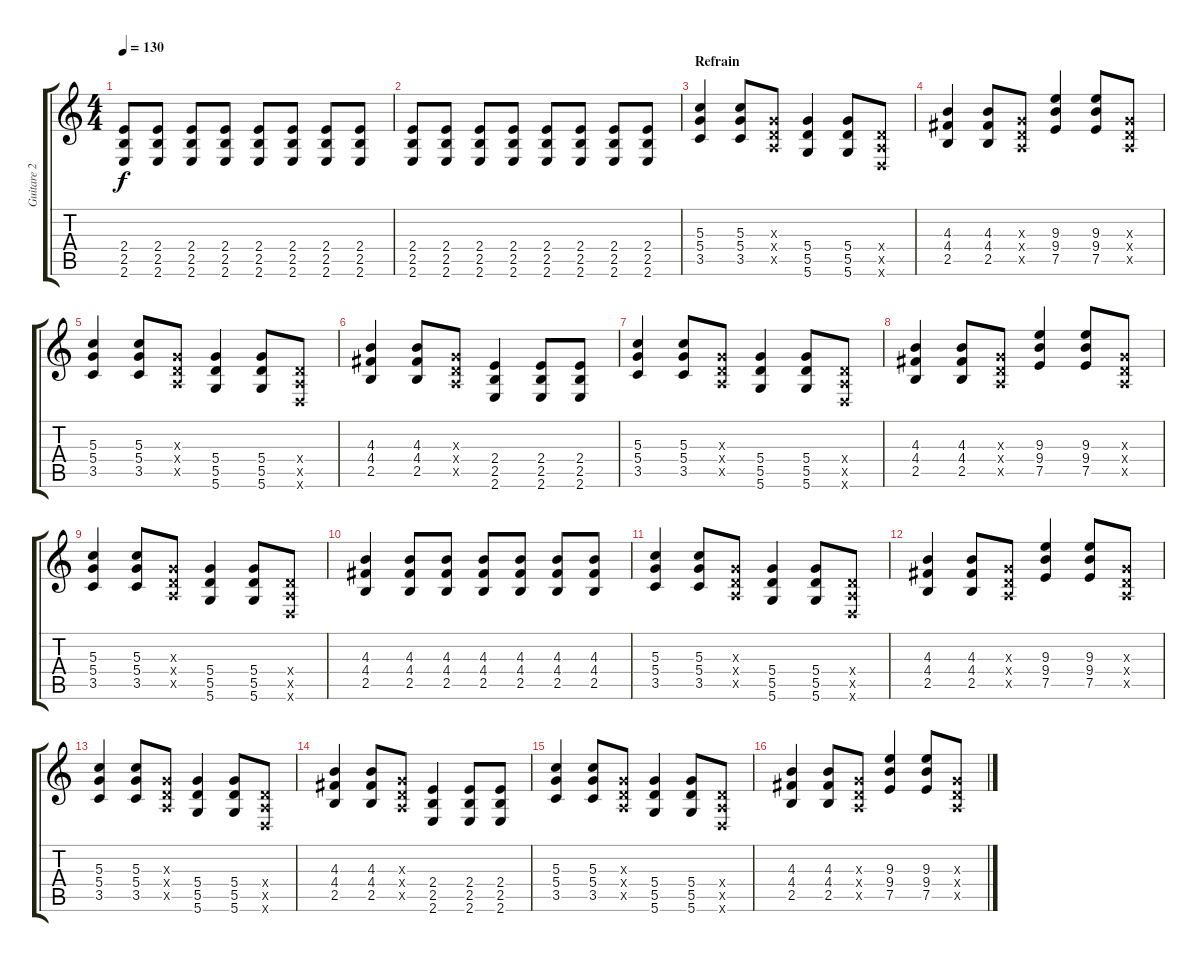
\track ("Guitare 2" "Guitare 2") {instrument overdrivenguitar}
\staff {score tabs}
\tuning (E4 B3 G3 D3 A2 D2) {hide}
\ts (4 4)
\tempo 130
\clef g2
\ks c
(2.4 2.5 2.6).8{dy f} (2.4 2.5 2.6).8 (2.4 2.5 2.6).8 (2.4 2.5 2.6).8 (2.4 2.5 2.6).8 (2.4 2.5 2.6).8 (2.4 2.5 2.6).8 (2.4 2.5 2.6).8 |
(2.4 2.5 2.6).8 (2.4 2.5 2.6).8 (2.4 2.5 2.6).8 (2.4 2.5 2.6).8 (2.4 2.5 2.6).8 (2.4 2.5 2.6).8 (2.4 2.5 2.6).8 (2.4 2.5 2.6).8 |
\section ("" "Refrain")
(5.3 5.4 3.5).4 (5.3 5.4 3.5).8 (0.3{x} 0.4{x} 0.5{x}).8 (5.4 5.5 5.6).4 (5.4 5.5 5.6).8 (0.4{x} 0.5{x} 0.6{x}).8 |
(4.3 4.4 2.5).4 (4.3 4.4 2.5).8 (0.3{x} 0.4{x} 0.5{x}).8 (9.3 9.4 7.5).4 (9.3 9.4 7.5).8 (0.3{x} 0.4{x} 0.5{x}).8 |
(5.3 5.4 3.5).4 (5.3 5.4 3.5).8 (0.3{x} 0.4{x} 0.5{x}).8 (5.4 5.5 5.6).4 (5.4 5.5 5.6).8 (0.4{x} 0.5{x} 0.6{x}).8 |
(4.3 4.4 2.5).4 (4.3 4.4 2.5).8 (0.3{x} 0.4{x} 0.5{x}).8 (2.4 2.5 2.6).4 (2.4 2.5 2.6).8 (2.4 2.5 2.6).8 |
(5.3 5.4 3.5).4 (5.3 5.4 3.5).8 (0.3{x} 0.4{x} 0.5{x}).8 (5.4 5.5 5.6).4 (5.4 5.5 5.6).8 (0.4{x} 0.5{x} 0.6{x}).8 |
(4.3 4.4 2.5).4 (4.3 4.4 2.5).8 (0.3{x} 0.4{x} 0.5{x}).8 (9.3 9.4 7.5).4 (9.3 9.4 7.5).8 (0.3{x} 0.4{x} 0.5{x}).8 |
(5.3 5.4 3.5).4 (5.3 5.4 3.5).8 (0.3{x} 0.4{x} 0.5{x}).8 (5.4 5.5 5.6).4 (5.4 5.5 5.6).8 (0.4{x} 0.5{x} 0.6{x}).8 |
(4.3 4.4 2.5).4 (4.3 4.4 2.5).8 (4.3 4.4 2.5).8 (4.3 4.4 2.5).8 (4.3 4.4 2.5).8 (4.3 4.4 2.5).8 (4.3 4.4 2.5).8 |
(5.3 5.4 3.5).4 (5.3 5.4 3.5).8 (0.3{x} 0.4{x} 0.5{x}).8 (5.4 5.5 5.6).4 (5.4 5.5 5.6).8 (0.4{x} 0.5{x} 0.6{x}).8 |
(4.3 4.4 2.5).4 (4.3 4.4 2.5).8 (0.3{x} 0.4{x} 0.5{x}).8 (9.3 9.4 7.5).4 (9.3 9.4 7.5).8 (0.3{x} 0.4{x} 0.5{x}).8 |
(5.3 5.4 3.5).4 (5.3 5.4 3.5).8 (0.3{x} 0.4{x} 0.5{x}).8 (5.4 5.5 5.6).4 (5.4 5.5 5.6).8 (0.4{x} 0.5{x} 0.6{x}).8 |
(4.3 4.4 2.5).4 (4.3 4.4 2.5).8 (0.3{x} 0.4{x} 0.5{x}).8 (2.4 2.5 2.6).4 (2.4 2.5 2.6).8 (2.4 2.5 2.6).8 |
(5.3 5.4 3.5).4 (5.3 5.4 3.5).8 (0.3{x} 0.4{x} 0.5{x}).8 (5.4 5.5 5.6).4 (5.4 5.5 5.6).8 (0.4{x} 0.5{x} 0.6{x}).8 |
(4.3 4.4 2.5).4 (4.3 4.4 2.5).8 (0.3{x} 0.4{x} 0.5{x}).8 (9.3 9.4 7.5).4 (9.3 9.4 7.5).8 (0.3{x} 0.4{x} 0.5{x}).8
